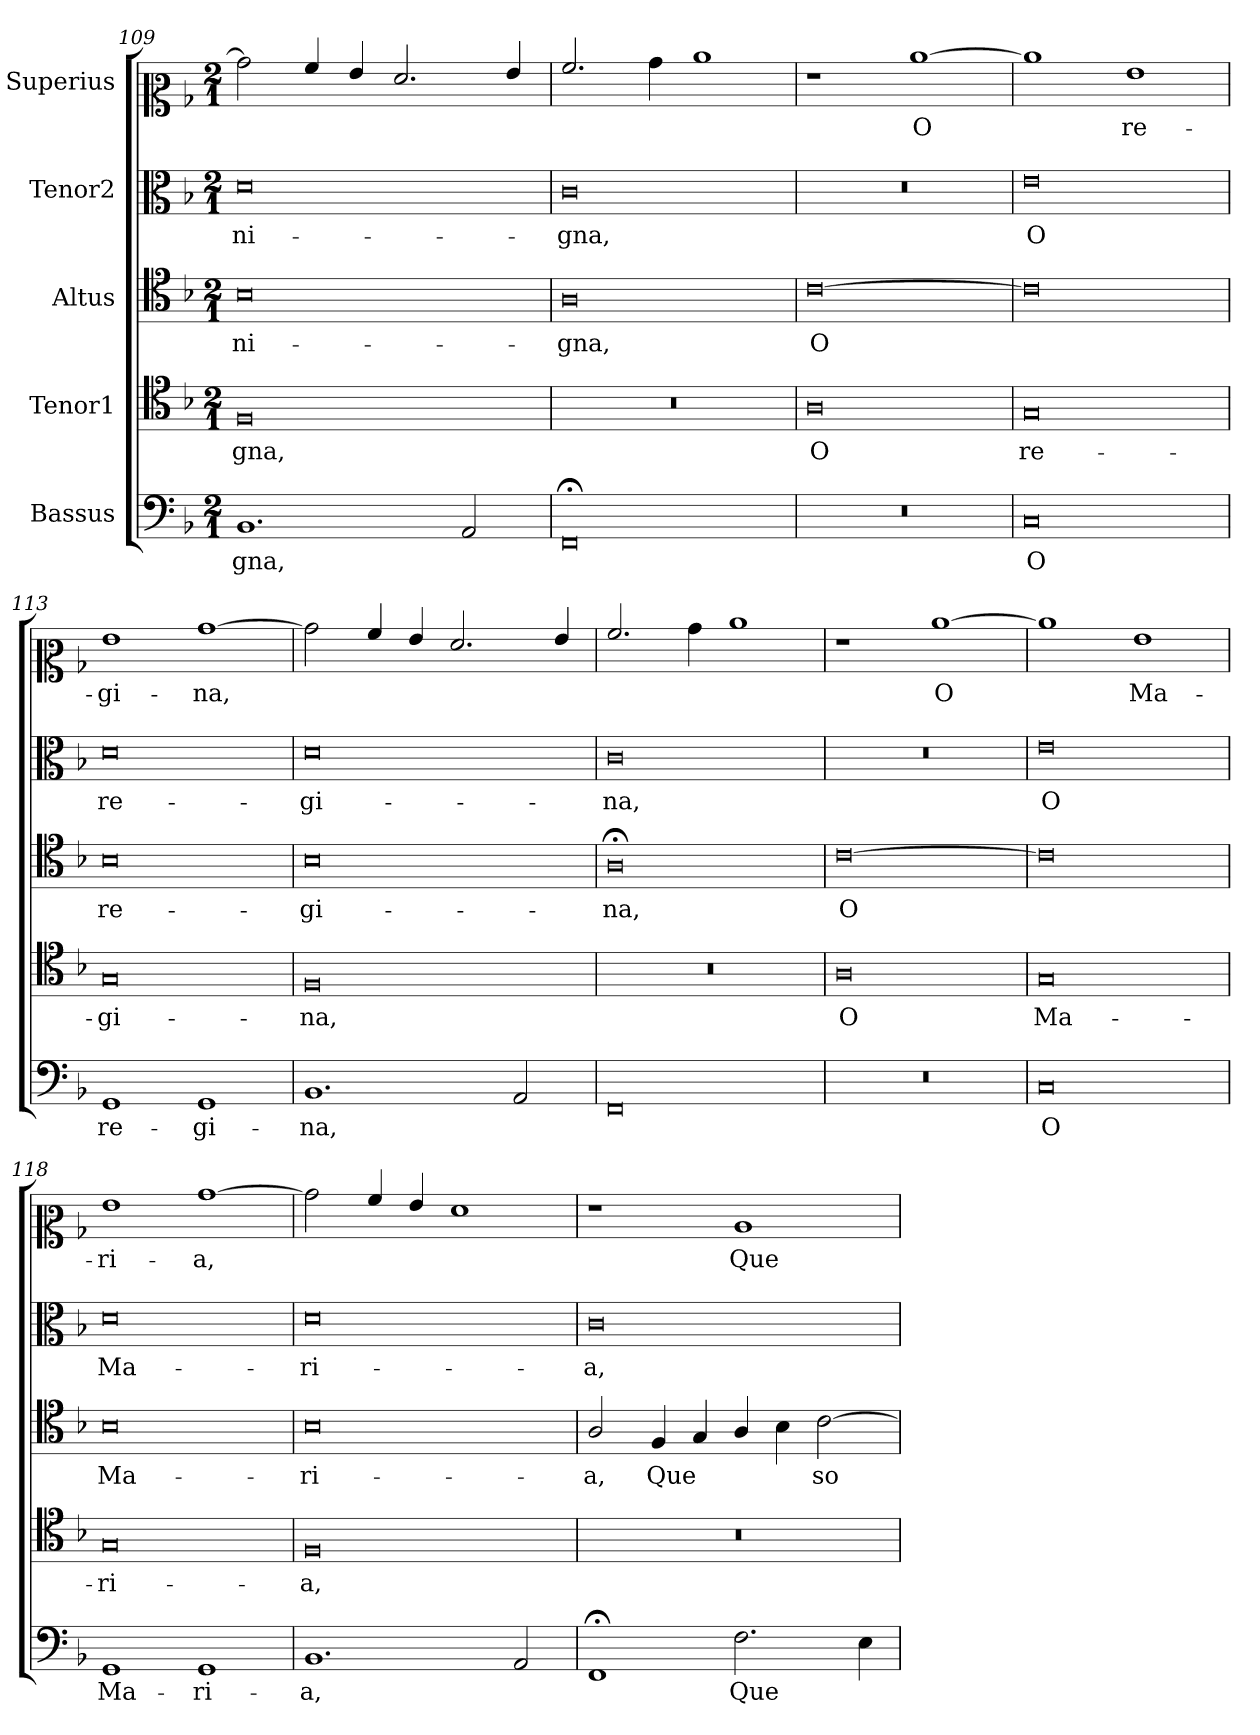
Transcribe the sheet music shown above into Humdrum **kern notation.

**kern	**text	**kern	**text	**kern	**text	**kern	**text	**kern	**text
*part5	*part5	*part4	*part4	*part3	*part3	*part2	*part2	*part1	*part1
*staff5	*staff5	*staff4	*staff4	*staff3	*staff3	*staff2	*staff2	*staff1	*staff1
*I"Bassus	*	*I"Tenor1	*	*I"Altus	*	*I"Tenor2	*	*I"Superius	*
*clefF4	*	*clefC4	*	*clefC4	*	*clefC3	*	*clefC2	*
*k[b-]	*	*k[b-]	*	*k[b-]	*	*k[b-]	*	*k[b-]	*
*M2/1	*	*M2/1	*	*M2/1	*	*M2/1	*	*M2/1	*
=109	=109	=109	=109	=109	=109	=109	=109	=109	=109
1.BB-	-gna,	0F	-gna,	0B-	-ni-	0d	-ni-	2b-\]	.
.	.	.	.	.	.	.	.	4a/	.
.	.	.	.	.	.	.	.	4g/	.
.	.	.	.	.	.	.	.	2.f/	.
2AA/	.	.	.	.	.	.	.	.	.
.	.	.	.	.	.	.	.	4g/	.
=110	=110	=110	=110	=110	=110	=110	=110	=110	=110
!	!	!LO:N:vis=1	!	!	!	!	!	!	!
0FF;<	.	0r	.	0A	-gna,	0c	-gna,	2.a/	.
.	.	.	.	.	.	.	.	4b-\	.
.	.	.	.	.	.	.	.	1cc	.
=111	=111	=111	=111	=111	=111	=111	=111	=111	=111
!LO:N:vis=1	!	!	!	!	!	!LO:N:vis=1	!	!	!
0r	.	0A	O	[0c	O	0r	.	1r	.
.	.	.	.	.	.	.	.	[1cc	-O
=112	=112	=112	=112	=112	=112	=112	=112	=112	=112
0C	O	0G	re-	0c]	.	0e	O	1cc]	.
.	.	.	.	.	.	.	.	1g	re-
=113	=113	=113	=113	=113	=113	=113	=113	=113	=113
1GG	re-	0G	-gi-	0B-	re-	0d	re-	1g	-gi-
1GG	-gi-	.	.	.	.	.	.	[1b-	-na,
=114	=114	=114	=114	=114	=114	=114	=114	=114	=114
1.BB-	-na,	0F	-na,	0B-	-gi-	0d	-gi-	2b-\]	.
.	.	.	.	.	.	.	.	4a/	.
.	.	.	.	.	.	.	.	4g/	.
.	.	.	.	.	.	.	.	2.f/	.
2AA/	.	.	.	.	.	.	.	.	.
.	.	.	.	.	.	.	.	4g/	.
=115	=115	=115	=115	=115	=115	=115	=115	=115	=115
!	!	!LO:N:vis=1	!	!	!	!	!	!	!
0FF	.	0r	.	0A;<	-na,	0c	-na,	2.a/	.
.	.	.	.	.	.	.	.	4b-\	.
.	.	.	.	.	.	.	.	1cc	.
!!LO:LB:g=z
=116	=116	=116	=116	=116	=116	=116	=116	=116	=116
!LO:N:vis=1	!	!	!	!	!	!LO:N:vis=1	!	!	!
0r	.	0A	O	[0c	O	0r	.	1r	.
.	.	.	.	.	.	.	.	[1cc	O
=117	=117	=117	=117	=117	=117	=117	=117	=117	=117
0C	O	0G	Ma-	0c]	.	0e	O	1cc]	.
.	.	.	.	.	.	.	.	1g	Ma-
=118	=118	=118	=118	=118	=118	=118	=118	=118	=118
1GG	Ma-	0G	-ri-	0B-	Ma-	0d	Ma-	1g	-ri-
1GG	-ri-	.	.	.	.	.	.	[1b-	-a,
=119	=119	=119	=119	=119	=119	=119	=119	=119	=119
1.BB-	-a,	0F	-a,	0B-	-ri-	0d	-ri-	2b-\]	.
.	.	.	.	.	.	.	.	4a/	.
.	.	.	.	.	.	.	.	4g/	.
.	.	.	.	.	.	.	.	1f	.
2AA/	.	.	.	.	.	.	.	.	.
=120	=120	=120	=120	=120	=120	=120	=120	=120	=120
!	!	!LO:N:vis=1	!	!	!	!	!	!	!
1FF;<	.	0r	.	2A/	-a,	0c	-a,	1r	.
.	.	.	.	4F/	Que	.	.	.	.
.	.	.	.	4G/	.	.	.	.	.
2.F\	Que	.	.	4A/	.	.	.	1c	Que
.	.	.	.	4B-\	.	.	.	.	.
.	.	.	.	[2c\	so-	.	.	.	.
4E\	.	.	.	.	.	.	.	.	.
=	=	=	=	=	=	=	=	=	=
*-	*-	*-	*-	*-	*-	*-	*-	*-	*-
